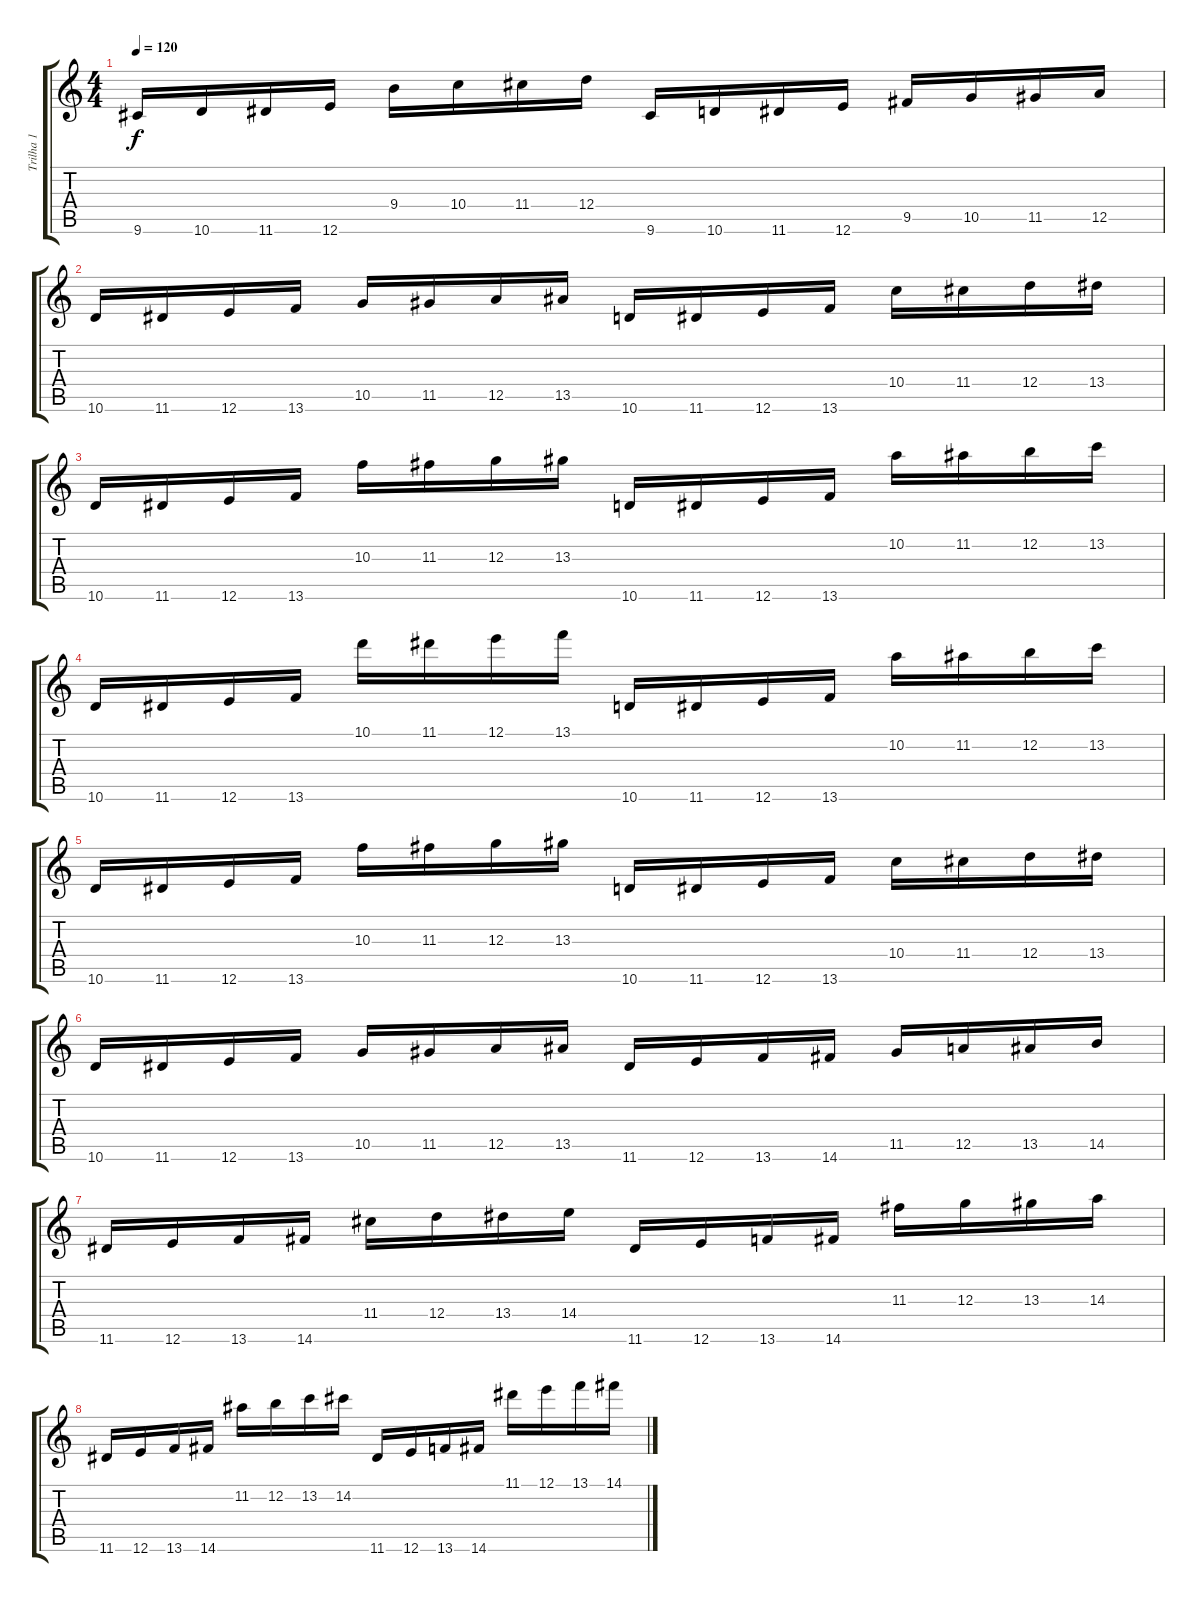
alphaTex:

\track ("Trilha 1" "Trilha 1") {instrument overdrivenguitar}
\staff {score tabs}
\tuning (E4 B3 G3 D3 A2 E2) {hide}
\ts (4 4)
\tempo 120
\clef g2
\ks c
9.6.16{dy f} 10.6.16 11.6.16 12.6.16 9.4.16 10.4.16 11.4.16 12.4.16 9.6.16 10.6.16 11.6.16 12.6.16 9.5.16 10.5.16 11.5.16 12.5.16 |
10.6.16 11.6.16 12.6.16 13.6.16 10.5.16 11.5.16 12.5.16 13.5.16 10.6.16 11.6.16 12.6.16 13.6.16 10.4.16 11.4.16 12.4.16 13.4.16 |
10.6.16 11.6.16 12.6.16 13.6.16 10.3.16 11.3.16 12.3.16 13.3.16 10.6.16 11.6.16 12.6.16 13.6.16 10.2.16 11.2.16 12.2.16 13.2.16 |
10.6.16 11.6.16 12.6.16 13.6.16 10.1.16 11.1.16 12.1.16 13.1.16 10.6.16 11.6.16 12.6.16 13.6.16 10.2.16 11.2.16 12.2.16 13.2.16 |
10.6.16 11.6.16 12.6.16 13.6.16 10.3.16 11.3.16 12.3.16 13.3.16 10.6.16 11.6.16 12.6.16 13.6.16 10.4.16 11.4.16 12.4.16 13.4.16 |
10.6.16 11.6.16 12.6.16 13.6.16 10.5.16 11.5.16 12.5.16 13.5.16 11.6.16 12.6.16 13.6.16 14.6.16 11.5.16 12.5.16 13.5.16 14.5.16 |
11.6.16 12.6.16 13.6.16 14.6.16 11.4.16 12.4.16 13.4.16 14.4.16 11.6.16 12.6.16 13.6.16 14.6.16 11.3.16 12.3.16 13.3.16 14.3.16 |
11.6.16 12.6.16 13.6.16 14.6.16 11.2.16 12.2.16 13.2.16 14.2.16 11.6.16 12.6.16 13.6.16 14.6.16 11.1.16 12.1.16 13.1.16 14.1.16
